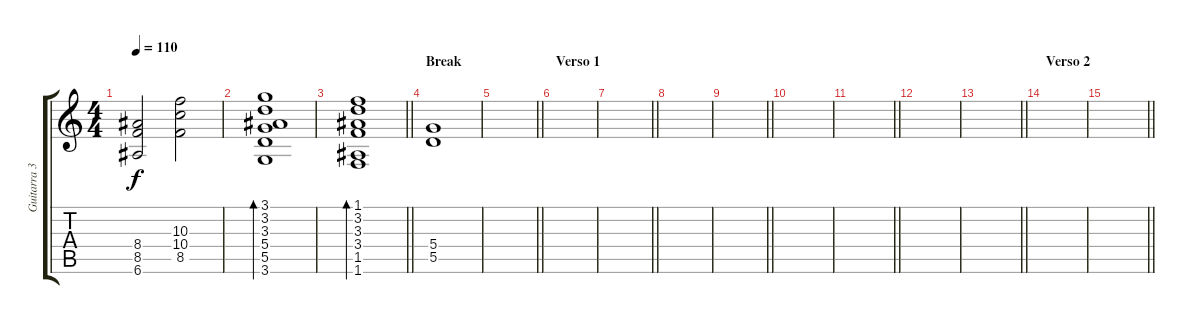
\track ("Guitarra 3" "Guitarra 3") {instrument distortionguitar}
\staff {score tabs}
\tuning (E4 B3 G3 D3 A2 E2) {hide}
\ts (4 4)
\tempo 110
\clef g2
\ks c
(8.4 8.5 6.6).2{dy f} (10.3 10.4 8.5).2 |
(3.1 3.2 3.3 5.4 5.5 3.6).1{bd 120} |
\barLineRight lightlight
(1.1 3.2 3.3 3.4 1.5 1.6).1{bd 120} |
\section ("" "Break")
(5.4 5.5).1 |
\barLineRight lightlight
|
\section ("" "Verso 1")
|
\barLineRight lightlight
|
|
\barLineRight lightlight
|
|
\barLineRight lightlight
|
|
\barLineRight lightlight
|
\section ("" "Verso 2")
|
\barLineRight lightlight
